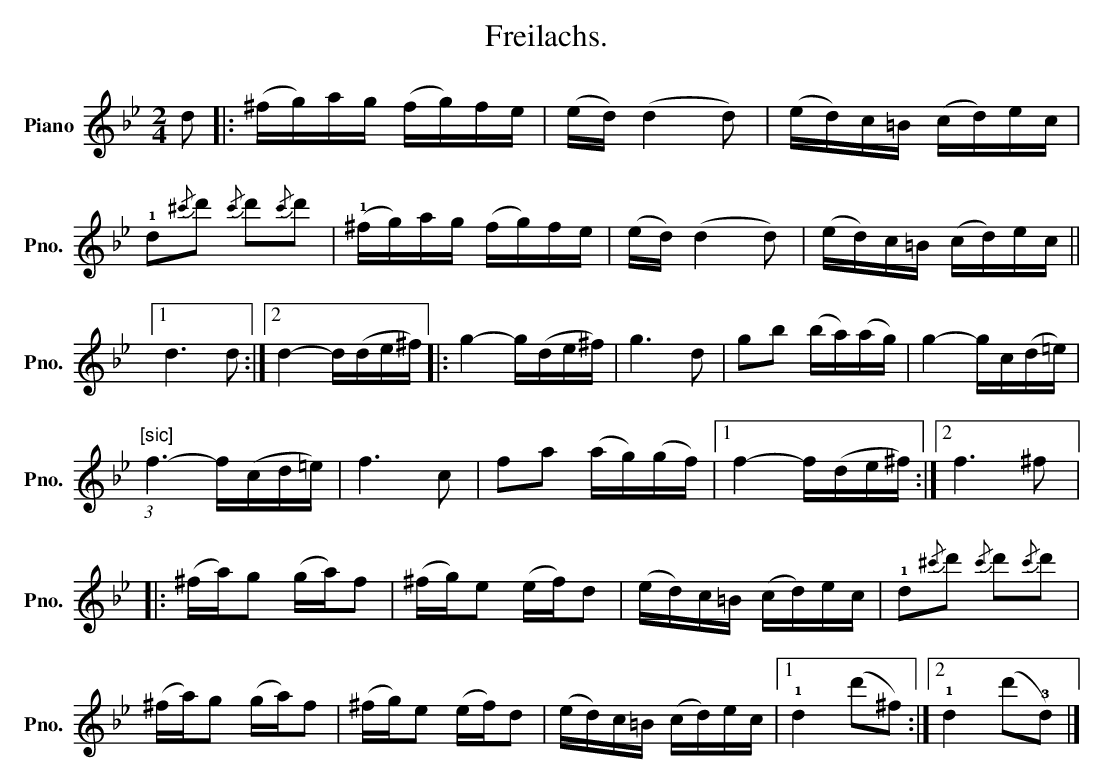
X:1
T:Freilachs.
L:1/16
M:2/4
K:Gmin
V:1 treble nm="Piano" snm="Pno."
V:1
 d2 |: (^fg)ag (fg)fe | (ed) (d4 d2) | (ed)c=B (cd)ec |$ !1!d2{/^c'}d'2{/c'} d'2{/c'}d'2 | %5
 (!1!^fg)ag (fg)fe | (ed) (d4 d2) | (ed)c=B (cd)ec ||1$ d6 d2 :|2 d4- d(de^f) |: g4- g(de^f) | %11
 g6 d2 | g2b2 (ba)(ag) | g4- gc(d=e) |$"^[sic]" (3:2:1f6- f(cd=e) | f6 c2 | f2a2 (ag)(gf) |1 %17
 f4- f(de^f) :|2 f6 ^f2 |:$ (^fa)g2 (ga)f2 | (^fg)e2 (ef)d2 | (ed)c=B (cd)ec | %22
 !1!d2{/^c'}d'2{/c'} d'2{/c'}d'2 |$ (^fa)g2 (ga)f2 | (^fg)e2 (ef)d2 | (ed)c=B (cd)ec |1 %26
 !1!d4 (d'2^f2) :|2 !1!d4 (d'2!3!d2) |] %28
